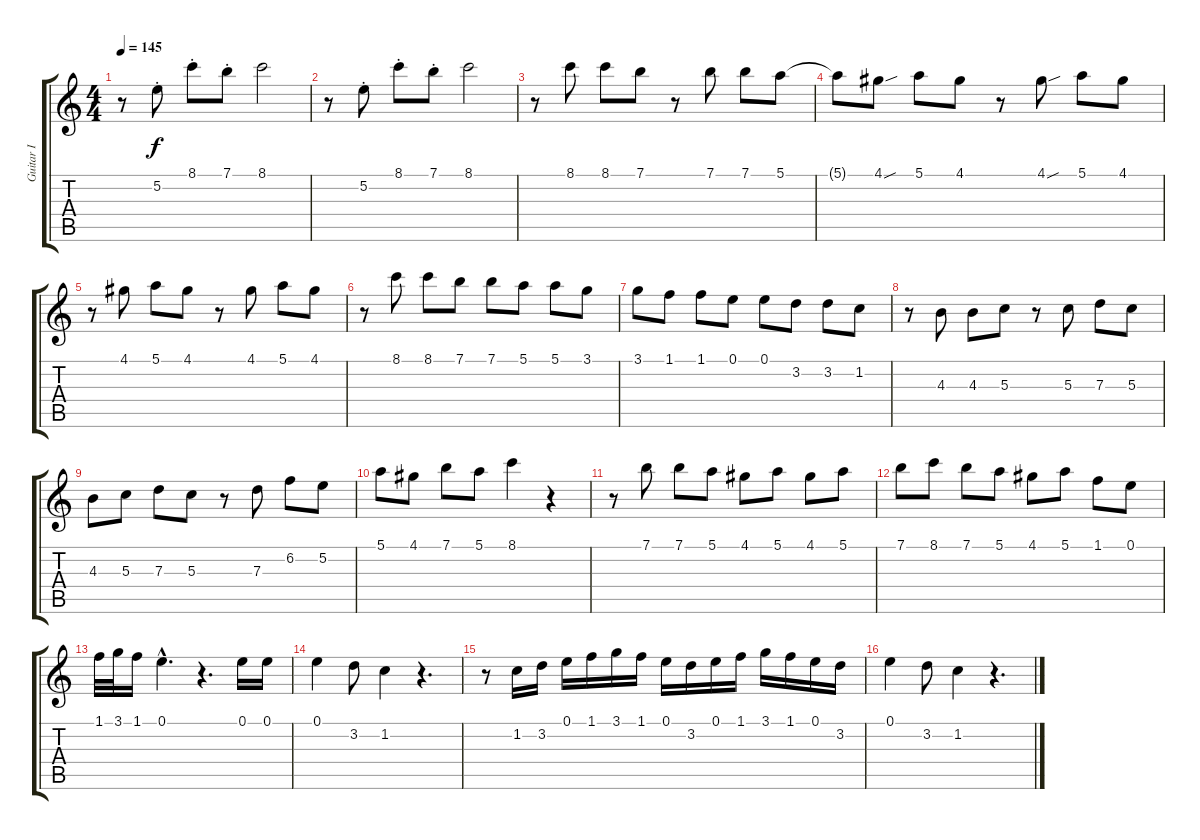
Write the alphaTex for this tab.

\track ("Guitar I" "Guitar I") {instrument acousticguitarnylon}
\staff {score tabs}
\tuning (E4 B3 G3 D3 A2 E2) {hide}
\ts (4 4)
\tempo 145
\clef g2
\ks c
r.8{dy f} 5.2{st}.8 8.1{st}.8 7.1{st}.8 8.1.2 |
r.8 5.2{st}.8 8.1{st}.8 7.1{st}.8 8.1.2 |
r.8 8.1.8 8.1.8 7.1.8 r.8 7.1.8 7.1.8 5.1.8 |
5.1{t}.8 4.1{sou}.8 5.1.8 4.1.8 r.8 4.1{sou}.8 5.1.8 4.1.8 |
r.8 4.1.8 5.1.8 4.1.8 r.8 4.1.8 5.1.8 4.1.8 |
r.8 8.1.8 8.1.8 7.1.8 7.1.8 5.1.8 5.1.8 3.1.8 |
3.1.8 1.1.8 1.1.8 0.1.8 0.1.8 3.2.8 3.2.8 1.2.8 |
r.8 4.3.8 4.3.8 5.3.8 r.8 5.3.8 7.3.8 5.3.8 |
4.3.8 5.3.8 7.3.8 5.3.8 r.8 7.3.8 6.2.8 5.2.8 |
5.1.8 4.1.8 7.1.8 5.1.8 8.1.4 r.4 |
r.8 7.1.8 7.1.8 5.1.8 4.1.8 5.1.8 4.1.8 5.1.8 |
7.1.8 8.1.8 7.1.8 5.1.8 4.1.8 5.1.8 1.1.8 0.1.8 |
1.1.32 3.1.32 1.1.16 0.1{hac}.4{d} r.4{d} 0.1.16 0.1.16 |
0.1.4 3.2.8 1.2.4 r.4{d} |
r.8 1.2.16 3.2.16 0.1.16 1.1.16 3.1.16 1.1.16 0.1.16 3.2.16 0.1.16 1.1.16 3.1.16 1.1.16 0.1.16 3.2.16 |
0.1.4 3.2.8 1.2.4 r.4{d}
